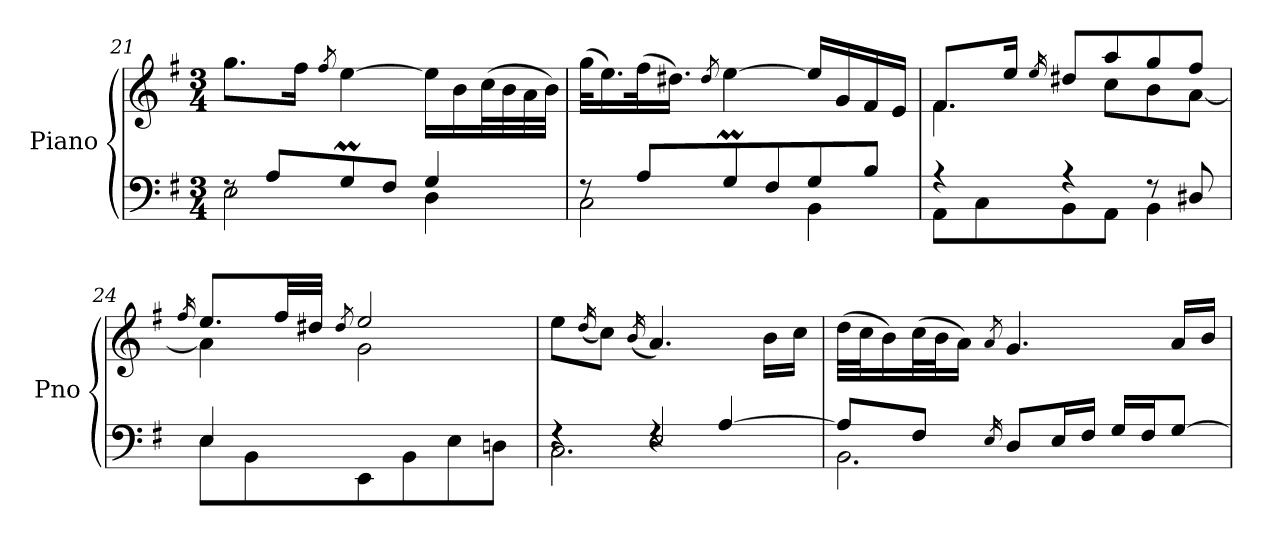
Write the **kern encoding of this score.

**kern	**kern
*part1	*part1
*staff2	*staff1
*I"Piano	*
*I'Pno	*
*clefF4	*clefG2
*k[f#]	*k[f#]
*M3/4	*M3/4
=21	=21
*^	*
8rF	2E\	8.gg\L
8A/L	.	.
.	.	16ff#\Jk
.	.	8qff#/
8GM/	.	[4ee\
8F#/J	.	.
4G/	4D\	16ee\LL]
.	.	16b\
.	.	(>32cc\L
.	.	32b\
.	.	32a\
.	.	32b\JJJ)
=22	=22	=22
8rF	2C\	(>32gg\KLL
.	.	16.ee\)
8A/L	.	(>32ff#\K
.	.	16.dd#X\JJ)
.	.	8qdd#/
8GM/	.	[4ee\
8F#/	.	.
8G/	4BB\	16ee/LL]
.	.	16g/
8B/J	.	16f#/
.	.	16e/JJ
!!LO:LB:g=z
=23	=23	=23
*	*	*^
4r	8AA\L	8.f#/L	4.f#\
.	8C\	.	.
.	.	16ee/Jk	.
.	.	16qee/	.
4r	8BB\	8dd#X/L	.
.	8AA\J	8aa/	8cc\L
8r	4BB\	8gg/	8b\
8D#X/	.	8ff#/J	[8a\J
=24	=24	=24	=24
.	.	16qff#/	.
4E/	8E\L	8.ee/L	4a\]
.	8BB\	.	.
.	.	32ff#/LL	.
.	.	32dd#X/JJJ	.
.	.	8qdd#/	.
2ryy	8EE\	2ee/	2g\
.	8BB\	.	.
.	8E\	.	.
.	8Dn\J	.	.
*	*	*v	*v
=25	=25	=25
*	*^	*
4rF	2.C\	4ryy	8ee\L
.	.	.	(<16qdd/
.	.	.	8cc\J)
.	.	.	(<16qb/
4rF	.	2E/	4.a/)
[4A/	.	.	.
.	.	.	16b\LL
.	.	.	16cc\JJ
*	*v	*v	*
=26	=26	=26
8A/L]	2.BB\	(>32dd\LLL
.	.	32cc\J
.	.	16b\)
8F#/J	.	(>32cc\L
.	.	32b\J
.	.	16a\JJ)
16qE/	.	8qa/
8D/L	.	4.g/
16E/L	.	.
16F#/JJ	.	.
16G/LL	.	.
16F#/J	.	.
[8G/J	.	16a/LL
.	.	16b/JJ
*v	*v	*
=	=
*-	*-
